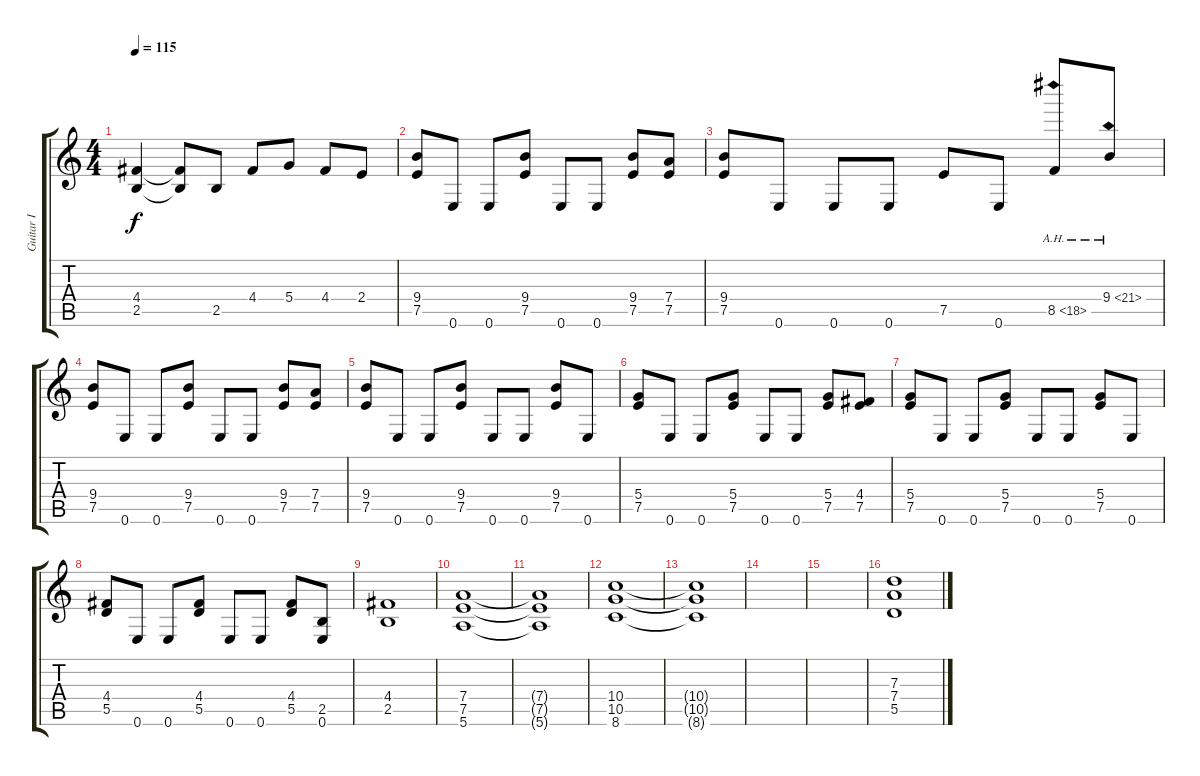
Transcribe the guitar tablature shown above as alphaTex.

\track ("Guitar I" "Guitar I") {instrument distortionguitar}
\staff {score tabs}
\tuning (E4 B3 G3 D3 A2 E2) {hide}
\ts (4 4)
\tempo 115
\clef g2
\ks c
(4.4 2.5).4{dy f} (4.4{t} 2.5{t}).8 2.5.8 4.4.8 5.4.8 4.4.8 2.4.8 |
(9.4 7.5).8 0.6.8 0.6.8 (9.4 7.5).8 0.6.8 0.6.8 (9.4 7.5).8 (7.4 7.5).8 |
(9.4 7.5).8 0.6.8 0.6.8 0.6.8 7.5.8 0.6.8 8.5{ah 10}.8 9.4{ah 12}.8 |
(9.4 7.5).8 0.6.8 0.6.8 (9.4 7.5).8 0.6.8 0.6.8 (9.4 7.5).8 (7.4 7.5).8 |
(9.4 7.5).8 0.6.8 0.6.8 (9.4 7.5).8 0.6.8 0.6.8 (9.4 7.5).8 0.6.8 |
(5.4 7.5).8 0.6.8 0.6.8 (5.4 7.5).8 0.6.8 0.6.8 (5.4 7.5).8 (4.4 7.5).8 |
(5.4 7.5).8 0.6.8 0.6.8 (5.4 7.5).8 0.6.8 0.6.8 (5.4 7.5).8 0.6.8 |
(4.4 5.5).8 0.6.8 0.6.8 (4.4 5.5).8 0.6.8 0.6.8 (4.4 5.5).8 (2.5 0.6).8 |
(4.4 2.5).1 |
(7.4 7.5 5.6).1 |
(7.4{t} 7.5{t} 5.6{t}).1 |
(10.4 10.5 8.6).1 |
(10.4{t} 10.5{t} 8.6{t}).1 |
|
|
(7.3 7.4 5.5).1
